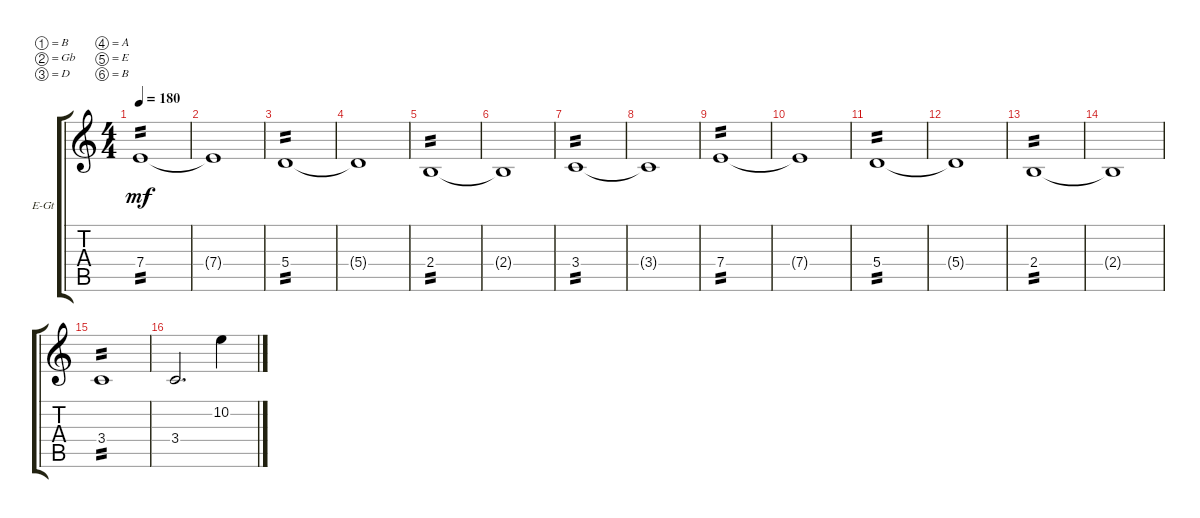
\bracketExtendMode groupsimilarinstruments
\firstSystemTrackNameOrientation horizontal
\otherSystemsTrackNameOrientation horizontal
\track ("Electric Guitar 2" "E-Gt") {instrument distortionguitar}
\staff {score tabs}
\tuning (B3 Gb3 D3 A2 E2 B1)
\ts (4 4)
\tempo 180
\clef g2
\ks c
7.4.1{tp 2 dy mf} |
7.4{t}.1 |
5.4.1{tp 2} |
5.4{t}.1 |
2.4.1{tp 2} |
2.4{t}.1 |
3.4.1{tp 2} |
3.4{t}.1 |
7.4.1{tp 2} |
7.4{t}.1 |
5.4.1{tp 2} |
5.4{t}.1 |
2.4.1{tp 2} |
2.4{t}.1 |
3.4.1{tp 2} |
3.4.2{d} 10.2.4
